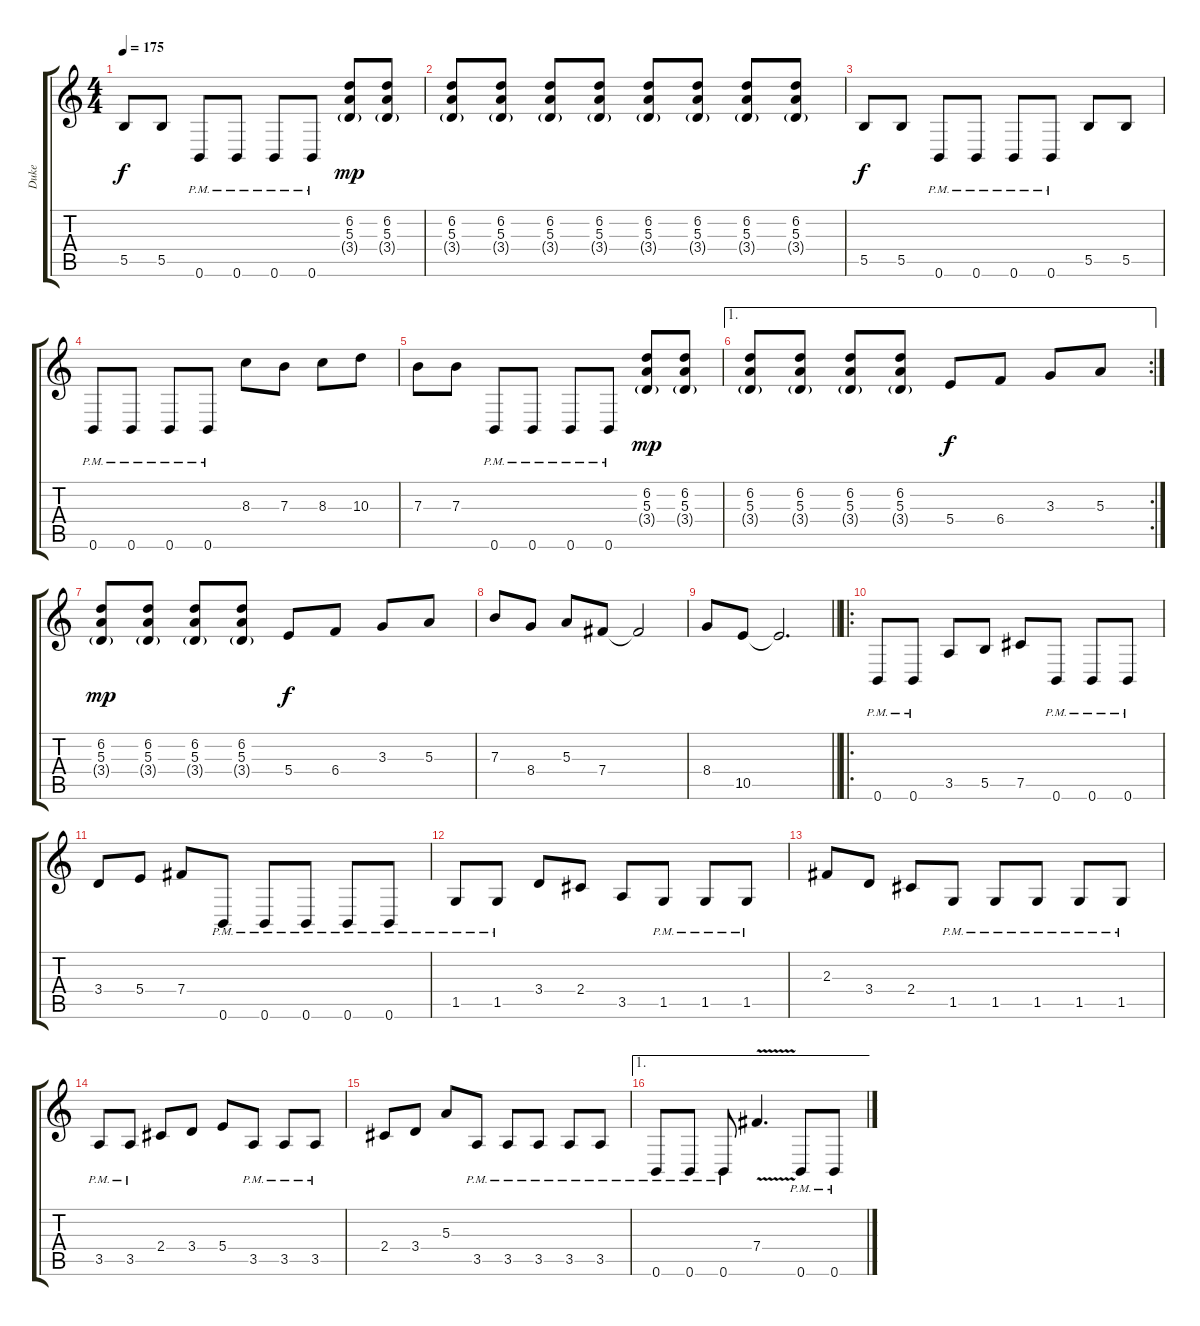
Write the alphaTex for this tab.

\track ("Duke" "Duke") {instrument distortionguitar}
\staff {score tabs}
\tuning (Db4 Ab3 E3 B2 Gb2 B1) {hide}
\ts (4 4)
\tempo 175
\clef g2
\ks c
5.5.8{dy f} 5.5.8 0.6{pm}.8 0.6{pm}.8 0.6{pm}.8 0.6{pm}.8 (6.2 5.3 3.4{g}).8{dy mp} (6.2 5.3 3.4{g}).8 |
(6.2 5.3 3.4{g}).8 (6.2 5.3 3.4{g}).8 (6.2 5.3 3.4{g}).8 (6.2 5.3 3.4{g}).8 (6.2 5.3 3.4{g}).8 (6.2 5.3 3.4{g}).8 (6.2 5.3 3.4{g}).8 (6.2 5.3 3.4{g}).8 |
5.5.8{dy f} 5.5.8 0.6{pm}.8 0.6{pm}.8 0.6{pm}.8 0.6{pm}.8 5.5.8 5.5.8 |
0.6{pm}.8 0.6{pm}.8 0.6{pm}.8 0.6{pm}.8 8.3.8 7.3.8 8.3.8 10.3.8 |
7.3.8 7.3.8 0.6{pm}.8 0.6{pm}.8 0.6{pm}.8 0.6{pm}.8 (6.2 5.3 3.4{g}).8{dy mp} (6.2 5.3 3.4{g}).8 |
\ae 1
\rc 2
(6.2 5.3 3.4{g}).8 (6.2 5.3 3.4{g}).8 (6.2 5.3 3.4{g}).8 (6.2 5.3 3.4{g}).8 5.4.8{dy f} 6.4.8 3.3.8 5.3.8 |
(6.2 5.3 3.4{g}).8{dy mp} (6.2 5.3 3.4{g}).8 (6.2 5.3 3.4{g}).8 (6.2 5.3 3.4{g}).8 5.4.8{dy f} 6.4.8 3.3.8 5.3.8 |
7.3.8 8.4.8 5.3.8 7.4.8 7.4{t}.2 |
\barLineRight lightlight
8.4.8 10.5.8 10.5{t}.2{d} |
\ro
\section ("" "")
0.6{pm}.8 0.6{pm}.8 3.5.8 5.5.8 7.5.8 0.6{pm}.8 0.6{pm}.8 0.6{pm}.8 |
3.4.8 5.4.8 7.4.8 0.6{pm}.8 0.6{pm}.8 0.6{pm}.8 0.6{pm}.8 0.6{pm}.8 |
1.5{pm}.8 1.5{pm}.8 3.4.8 2.4.8 3.5.8 1.5{pm}.8 1.5{pm}.8 1.5{pm}.8 |
2.3.8 3.4.8 2.4.8 1.5{pm}.8 1.5{pm}.8 1.5{pm}.8 1.5{pm}.8 1.5{pm}.8 |
3.5{pm}.8 3.5{pm}.8 2.4.8 3.4.8 5.4.8 3.5{pm}.8 3.5{pm}.8 3.5{pm}.8 |
2.4.8 3.4.8 5.3.8 3.5{pm}.8 3.5{pm}.8 3.5{pm}.8 3.5{pm}.8 3.5{pm}.8 |
\ae 1
0.6{pm}.8 0.6{pm}.8 0.6{pm}.8 7.4{v}.4{d} 0.6{pm}.8 0.6{pm}.8
